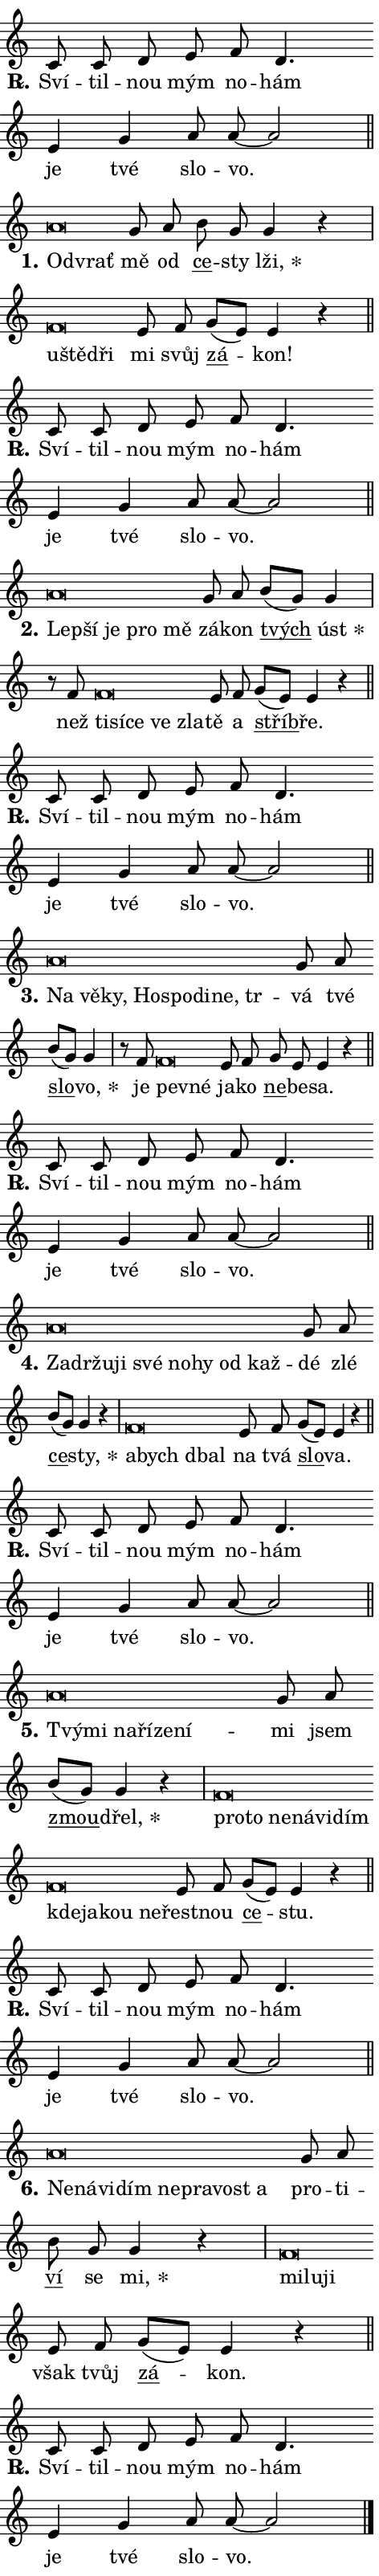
\version "2.24.0"
\header { tagline = "" }
\paper {
  indent = 0\cm
  top-margin = 0\cm
  right-margin = 0.13\cm % to fit lyric hyphens
  bottom-margin = 0\cm
  left-margin = 0\cm
  paper-width = 8\cm
  page-breaking = #ly:one-page-breaking
  system-system-spacing.basic-distance = #11
  score-system-spacing.basic-distance = #11
  ragged-last = ##f
}


%% Author: Thomas Morley
%% https://lists.gnu.org/archive/html/lilypond-user/2020-05/msg00002.html
#(define (line-position grob)
"Returns position of @var[grob} in current system:
   @code{'start}, if at first time-step
   @code{'end}, if at last time-step
   @code{'middle} otherwise
"
  (let* ((col (ly:item-get-column grob))
         (ln (ly:grob-object col 'left-neighbor))
         (rn (ly:grob-object col 'right-neighbor))
         (col-to-check-left (if (ly:grob? ln) ln col))
         (col-to-check-right (if (ly:grob? rn) rn col))
         (break-dir-left
           (and
             (ly:grob-property col-to-check-left 'non-musical #f)
             (ly:item-break-dir col-to-check-left)))
         (break-dir-right
           (and
             (ly:grob-property col-to-check-right 'non-musical #f)
             (ly:item-break-dir col-to-check-right))))
        (cond ((eqv? 1 break-dir-left) 'start)
              ((eqv? -1 break-dir-right) 'end)
              (else 'middle))))

#(define (tranparent-at-line-position vctor)
  (lambda (grob)
  "Relying on @code{line-position} select the relevant enry from @var{vctor}.
Used to determine transparency,"
    (case (line-position grob)
      ((end) (not (vector-ref vctor 0)))
      ((middle) (not (vector-ref vctor 1)))
      ((start) (not (vector-ref vctor 2))))))

noteHeadBreakVisibility =
#(define-music-function (break-visibility)(vector?)
"Makes @code{NoteHead}s transparent relying on @var{break-visibility}"
#{
  \override NoteHead.transparent =
    #(tranparent-at-line-position break-visibility)
#})

#(define delete-ledgers-for-transparent-note-heads
  (lambda (grob)
    "Reads whether a @code{NoteHead} is transparent.
If so this @code{NoteHead} is removed from @code{'note-heads} from
@var{grob}, which is supposed to be @code{LedgerLineSpanner}.
As a result ledgers are not printed for this @code{NoteHead}"
    (let* ((nhds-array (ly:grob-object grob 'note-heads))
           (nhds-list
             (if (ly:grob-array? nhds-array)
                 (ly:grob-array->list nhds-array)
                 '()))
           ;; Relies on the transparent-property being done before
           ;; Staff.LedgerLineSpanner.after-line-breaking is executed.
           ;; This is fragile ...
           (to-keep
             (remove
               (lambda (nhd)
                 (ly:grob-property nhd 'transparent #f))
               nhds-list)))
      ;; TODO find a better method to iterate over grob-arrays, similiar
      ;; to filter/remove etc for lists
      ;; For now rebuilt from scratch
      (set! (ly:grob-object grob 'note-heads)  '())
      (for-each
        (lambda (nhd)
          (ly:pointer-group-interface::add-grob grob 'note-heads nhd))
        to-keep))))

squashNotes = {
  \override NoteHead.X-extent = #'(-0.2 . 0.2)
  \override NoteHead.Y-extent = #'(-0.75 . 0)
  \override NoteHead.stencil =
    #(lambda (grob)
       (let ((pos (ly:grob-property grob 'staff-position)))
         (begin
           (if (< pos -7) (display "ERROR: Lower brevis then expected\n") (display ""))
           (if (<= pos -6) ly:text-interface::print ly:note-head::print))))
}
unSquashNotes = {
  \revert NoteHead.X-extent
  \revert NoteHead.Y-extent
  \revert NoteHead.stencil
}

hideNotes = \noteHeadBreakVisibility #begin-of-line-visible
unHideNotes = \noteHeadBreakVisibility #all-visible

% work-around for resetting accidentals
% https://lilypond.org/doc/v2.23/Documentation/notation/displaying-rhythms#unmetered-music
cadenzaMeasure = {
  \cadenzaOff
  \partial 1024 s1024
  \cadenzaOn
}

#(define-markup-command (accent layout props text) (markup?)
  "Underline accented syllable"
  (interpret-markup layout props
    #{\markup \override #'(offset . 4.3) \underline { #text }#}))

responsum = \markup \concat {
  "R" \hspace #-1.05 \path #0.1 #'((moveto 0 0.07) (lineto 0.9 0.8)) \hspace #0.05 "."
}

spaceSize = #0.6828661417322834 % exact space size for TeX Gyre Schola

\layout {
  \context {
    \Staff
    \remove "Time_signature_engraver"
    \override LedgerLineSpanner.after-line-breaking = #delete-ledgers-for-transparent-note-heads
  }
  \context {
    \Lyrics {
      \override LyricSpace.minimum-distance = \spaceSize
      \override LyricText.font-name = #"TeX Gyre Schola"
      \override LyricText.font-size = 1
      \override StanzaNumber.font-name = #"TeX Gyre Schola Bold"
      \override StanzaNumber.font-size = 1
    }
  }
  \context {
    \Score 
    \override NoteHead.text =
      #(lambda (grob) 
        (let ((pos (ly:grob-property grob 'staff-position)))
          #{\markup {
            \combine
              \halign #-0.55 \raise #(if (= pos -6) 0 0.5) \override #'(thickness . 2) \draw-line #'(3.2 . 0)
              \musicglyph "noteheads.sM1"
          }#}))
  }
}

% magnetic-lyrics.ily
%
%   written by
%     Jean Abou Samra <jean@abou-samra.fr>
%     Werner Lemberg <wl@gnu.org>
%
%   adapted by
%     Jiri Hon <jiri.hon@gmail.com>
%
% Version 2022-Apr-15

% https://www.mail-archive.com/lilypond-user@gnu.org/msg149350.html

#(define (Left_hyphen_pointer_engraver context)
   "Collect syllable-hyphen-syllable occurrences in lyrics and store
them in properties.  This engraver only looks to the left.  For
example, if the lyrics input is @code{foo -- bar}, it does the
following.

@itemize @bullet
@item
Set the @code{text} property of the @code{LyricHyphen} grob between
@q{foo} and @q{bar} to @code{foo}.

@item
Set the @code{left-hyphen} property of the @code{LyricText} grob with
text @q{foo} to the @code{LyricHyphen} grob between @q{foo} and
@q{bar}.
@end itemize

Use this auxiliary engraver in combination with the
@code{lyric-@/text::@/apply-@/magnetic-@/offset!} hook."
   (let ((hyphen #f)
         (text #f))
     (make-engraver
      (acknowledgers
       ((lyric-syllable-interface engraver grob source-engraver)
        (set! text grob)))
      (end-acknowledgers
       ((lyric-hyphen-interface engraver grob source-engraver)
        ;(when (not (grob::has-interface grob 'lyric-space-interface))
          (set! hyphen grob)));)
      ((stop-translation-timestep engraver)
       (when (and text hyphen)
         (ly:grob-set-object! text 'left-hyphen hyphen))
       (set! text #f)
       (set! hyphen #f)))))

#(define (lyric-text::apply-magnetic-offset! grob)
   "If the space between two syllables is less than the value in
property @code{LyricText@/.details@/.squash-threshold}, move the right
syllable to the left so that it gets concatenated with the left
syllable.

Use this function as a hook for
@code{LyricText@/.after-@/line-@/breaking} if the
@code{Left_@/hyphen_@/pointer_@/engraver} is active."
   (let ((hyphen (ly:grob-object grob 'left-hyphen #f)))
     (when hyphen
       (let ((left-text (ly:spanner-bound hyphen LEFT)))
         (when (grob::has-interface left-text 'lyric-syllable-interface)
           (let* ((common (ly:grob-common-refpoint grob left-text X))
                  (this-x-ext (ly:grob-extent grob common X))
                  (left-x-ext
                   (begin
                     ;; Trigger magnetism for left-text.
                     (ly:grob-property left-text 'after-line-breaking)
                     (ly:grob-extent left-text common X)))
                  ;; `delta` is the gap width between two syllables.
                  (delta (- (interval-start this-x-ext)
                            (interval-end left-x-ext)))
                  (details (ly:grob-property grob 'details))
                  (threshold (assoc-get 'squash-threshold details 0.2)))
             (when (< delta threshold)
               (let* (;; We have to manipulate the input text so that
                      ;; ligatures crossing syllable boundaries are not
                      ;; disabled.  For languages based on the Latin
                      ;; script this is essentially a beautification.
                      ;; However, for non-Western scripts it can be a
                      ;; necessity.
                      (lt (ly:grob-property left-text 'text))
                      (rt (ly:grob-property grob 'text))
                      (is-space (grob::has-interface hyphen 'lyric-space-interface))
                      (space (if is-space " " ""))
                      (extra-delta (if is-space spaceSize 0))
                      ;; Append new syllable.
                      (ltrt-space (if (and (string? lt) (string? rt))
                                (string-append lt space rt)
                                (make-concat-markup (list lt space rt))))
                      ;; Right-align `ltrt` to the right side.
                      (ltrt-space-markup (grob-interpret-markup
                               grob
                               (make-translate-markup
                                (cons (interval-length this-x-ext) 0)
                                (make-right-align-markup ltrt-space)))))
                 (begin
                   ;; Don't print `left-text`.
                   (ly:grob-set-property! left-text 'stencil #f)
                   ;; Set text and stencil (which holds all collected
                   ;; syllables so far) and shift it to the left.
                   (ly:grob-set-property! grob 'text ltrt-space)
                   (ly:grob-set-property! grob 'stencil ltrt-space-markup)
                   (ly:grob-translate-axis! grob (- (- delta extra-delta)) X))))))))))


#(define (lyric-hyphen::displace-bounds-first grob)
   ;; Make very sure this callback isn't triggered too early.
   (let ((left (ly:spanner-bound grob LEFT))
         (right (ly:spanner-bound grob RIGHT)))
     (ly:grob-property left 'after-line-breaking)
     (ly:grob-property right 'after-line-breaking)
     (ly:lyric-hyphen::print grob)))

squashThreshold = #0.4

\layout {
  \context {
    \Lyrics
    \consists #Left_hyphen_pointer_engraver
    \override LyricText.after-line-breaking =
      #lyric-text::apply-magnetic-offset!
    \override LyricHyphen.stencil = #lyric-hyphen::displace-bounds-first
    \override LyricText.details.squash-threshold = \squashThreshold
    \override LyricHyphen.minimum-distance = 0
    \override LyricHyphen.minimum-length = \squashThreshold
  }
}

squashText = \override LyricText.details.squash-threshold = 9999
unSquashText = \override LyricText.details.squash-threshold = \squashThreshold

leftText = \override LyricText.self-alignment-X = #LEFT
unLeftText = \revert LyricText.self-alignment-X

starOffset = #(lambda (grob) 
                (let ((x_offset (ly:self-alignment-interface::aligned-on-x-parent grob)))
                  (if (= x_offset 0) 0 (+ x_offset 1.2))))

star = #(define-music-function (syllable)(string?)
"Append star separator at the end of a syllable"
#{
  \once \override LyricText.X-offset = #starOffset
  \lyricmode { \markup {
    #syllable
    \override #'((font-name . "TeX Gyre Schola Bold")) \hspace #0.2 \lower #0.65 \larger "*"
  } }
#})

starAccent = #(define-music-function (syllable)(string?)
"Append star separator at the end of a syllable and make accent"
#{
  \once \override LyricText.X-offset = #starOffset
  \lyricmode { \markup {
    \accent #syllable
    \override #'((font-name . "TeX Gyre Schola Bold")) \hspace #0.2 \lower #0.65 \larger "*"
  } }
#})

breath = #(define-music-function (syllable)(string?)
"Append breathing indicator at the end of a syllable"
#{
  \lyricmode { \markup { #syllable "+" } }
#})

optionalBreath = #(define-music-function (syllable)(string?)
"Append optional breathing indicator at the end of a syllable"
#{
  \lyricmode { \markup { #syllable "(+)" } }
#})


\score {
    <<
        \new Voice = "melody" { \cadenzaOn \key c \major \relative { c'8 c d e f d4. \bar "" e4 g a8 a~ a2 \cadenzaMeasure \bar "||" \break } }
        \new Lyrics \lyricsto "melody" { \lyricmode { \set stanza = \responsum
Sví -- til -- nou mým no -- hám je tvé slo -- vo. } }
    >>
    \layout {}
}

\score {
    <<
        \new Voice = "melody" { \cadenzaOn \key c \major \relative { \squashNotes a'\breve*1/16 \hideNotes \breve*1/16 \bar "" \unHideNotes \unSquashNotes g8 a \bar "" b g g4 r \cadenzaMeasure \bar "|" \squashNotes f\breve*1/16 \hideNotes \breve*1/16 \breve*1/16 \bar "" \unHideNotes \unSquashNotes e8 f \bar "" g[( e)] e4 r \cadenzaMeasure \bar "||" \break } }
        \new Lyrics \lyricsto "melody" { \lyricmode { \set stanza = "1."
\leftText Od -- \squashText vrať \unLeftText \unSquashText mě od \markup \accent ce -- sty \star lži, \leftText u -- \squashText ště -- dři \unLeftText \unSquashText mi svůj \markup \accent zá -- kon! } }
    >>
    \layout {}
}

\score {
    <<
        \new Voice = "melody" { \cadenzaOn \key c \major \relative { c'8 c d e f d4. \bar "" e4 g a8 a~ a2 \cadenzaMeasure \bar "||" \break } }
        \new Lyrics \lyricsto "melody" { \lyricmode { \set stanza = \responsum
Sví -- til -- nou mým no -- hám je tvé slo -- vo. } }
    >>
    \layout {}
}

\score {
    <<
        \new Voice = "melody" { \cadenzaOn \key c \major \relative { \squashNotes a'\breve*1/16 \hideNotes \breve*1/16 \bar "" \breve*1/16 \bar "" \breve*1/16 \breve*1/16 \bar "" \unHideNotes \unSquashNotes g8 a \bar "" b[( g)] g4 \cadenzaMeasure \bar "|" r8 f8 \squashNotes f\breve*1/16 \hideNotes \breve*1/16 \bar "" \breve*1/16 \bar "" \breve*1/16 \breve*1/16 \bar "" \unHideNotes \unSquashNotes e8 f \bar "" g[( e)] e4 r \cadenzaMeasure \bar "||" \break } }
        \new Lyrics \lyricsto "melody" { \lyricmode { \set stanza = "2."
\leftText Lep -- \squashText ší je pro mě \unLeftText \unSquashText zá -- kon \markup \accent tvých \star úst než \leftText ti -- \squashText sí -- ce ve zla -- \unLeftText \unSquashText tě a \markup \accent stříb -- ře. } }
    >>
    \layout {}
}

\score {
    <<
        \new Voice = "melody" { \cadenzaOn \key c \major \relative { c'8 c d e f d4. \bar "" e4 g a8 a~ a2 \cadenzaMeasure \bar "||" \break } }
        \new Lyrics \lyricsto "melody" { \lyricmode { \set stanza = \responsum
Sví -- til -- nou mým no -- hám je tvé slo -- vo. } }
    >>
    \layout {}
}

\score {
    <<
        \new Voice = "melody" { \cadenzaOn \key c \major \relative { \squashNotes a'\breve*1/16 \hideNotes \breve*1/16 \bar "" \breve*1/16 \bar "" \breve*1/16 \bar "" \breve*1/16 \bar "" \breve*1/16 \bar "" \breve*1/16 \breve*1/16 \bar "" \unHideNotes \unSquashNotes g8 a \bar "" b[( g)] g4 \cadenzaMeasure \bar "|" r8 f8 \squashNotes f\breve*1/16 \hideNotes \breve*1/16 \bar "" \unHideNotes \unSquashNotes e8 f \bar "" g e e4 r \cadenzaMeasure \bar "||" \break } }
        \new Lyrics \lyricsto "melody" { \lyricmode { \set stanza = "3."
\leftText Na \squashText vě -- ky, Ho -- spo -- di -- ne, tr -- \unLeftText \unSquashText vá tvé \markup \accent slo -- \star vo, je \leftText pev -- \squashText né \unLeftText \unSquashText ja -- ko \markup \accent ne -- be -- sa. } }
    >>
    \layout {}
}

\score {
    <<
        \new Voice = "melody" { \cadenzaOn \key c \major \relative { c'8 c d e f d4. \bar "" e4 g a8 a~ a2 \cadenzaMeasure \bar "||" \break } }
        \new Lyrics \lyricsto "melody" { \lyricmode { \set stanza = \responsum
Sví -- til -- nou mým no -- hám je tvé slo -- vo. } }
    >>
    \layout {}
}

\score {
    <<
        \new Voice = "melody" { \cadenzaOn \key c \major \relative { \squashNotes a'\breve*1/16 \hideNotes \breve*1/16 \bar "" \breve*1/16 \bar "" \breve*1/16 \bar "" \breve*1/16 \bar "" \breve*1/16 \bar "" \breve*1/16 \bar "" \breve*1/16 \breve*1/16 \bar "" \unHideNotes \unSquashNotes g8 a \bar "" b[( g)] g4 r \cadenzaMeasure \bar "|" \squashNotes f\breve*1/16 \hideNotes \breve*1/16 \breve*1/16 \bar "" \unHideNotes \unSquashNotes e8 f \bar "" g[( e)] e4 r \cadenzaMeasure \bar "||" \break } }
        \new Lyrics \lyricsto "melody" { \lyricmode { \set stanza = "4."
\leftText Za -- \squashText dr -- žu -- ji své no -- hy od kaž -- \unLeftText \unSquashText dé zlé \markup \accent ce -- \star sty, \leftText a -- \squashText bych dbal \unLeftText \unSquashText na tvá \markup \accent slo -- va. } }
    >>
    \layout {}
}

\score {
    <<
        \new Voice = "melody" { \cadenzaOn \key c \major \relative { c'8 c d e f d4. \bar "" e4 g a8 a~ a2 \cadenzaMeasure \bar "||" \break } }
        \new Lyrics \lyricsto "melody" { \lyricmode { \set stanza = \responsum
Sví -- til -- nou mým no -- hám je tvé slo -- vo. } }
    >>
    \layout {}
}

\score {
    <<
        \new Voice = "melody" { \cadenzaOn \key c \major \relative { \squashNotes a'\breve*1/16 \hideNotes \breve*1/16 \bar "" \breve*1/16 \bar "" \breve*1/16 \bar "" \breve*1/16 \breve*1/16 \bar "" \unHideNotes \unSquashNotes g8 a \bar "" b[( g)] g4 r \cadenzaMeasure \bar "|" \squashNotes f\breve*1/16 \hideNotes \breve*1/16 \bar "" \breve*1/16 \bar "" \breve*1/16 \bar "" \breve*1/16 \bar "" \breve*1/16 \bar "" \breve*1/16 \bar "" \breve*1/16 \bar "" \breve*1/16 \breve*1/16 \bar "" \unHideNotes \unSquashNotes e8 f \bar "" g[( e)] e4 r \cadenzaMeasure \bar "||" \break } }
        \new Lyrics \lyricsto "melody" { \lyricmode { \set stanza = "5."
\leftText Tvý -- \squashText mi na -- ří -- ze -- ní -- \unLeftText \unSquashText mi jsem \markup \accent zmou -- \star dřel, \leftText pro -- \squashText to ne -- ná -- vi -- dím kde -- ja -- kou ne -- \unLeftText \unSquashText řest -- nou \markup \accent ce -- stu. } }
    >>
    \layout {}
}

\score {
    <<
        \new Voice = "melody" { \cadenzaOn \key c \major \relative { c'8 c d e f d4. \bar "" e4 g a8 a~ a2 \cadenzaMeasure \bar "||" \break } }
        \new Lyrics \lyricsto "melody" { \lyricmode { \set stanza = \responsum
Sví -- til -- nou mým no -- hám je tvé slo -- vo. } }
    >>
    \layout {}
}

\score {
    <<
        \new Voice = "melody" { \cadenzaOn \key c \major \relative { \squashNotes a'\breve*1/16 \hideNotes \breve*1/16 \bar "" \breve*1/16 \bar "" \breve*1/16 \bar "" \breve*1/16 \bar "" \breve*1/16 \bar "" \breve*1/16 \breve*1/16 \bar "" \unHideNotes \unSquashNotes g8 a \bar "" b g g4 r \cadenzaMeasure \bar "|" \squashNotes f\breve*1/16 \hideNotes \breve*1/16 \breve*1/16 \bar "" \unHideNotes \unSquashNotes e8 f \bar "" g[( e)] e4 r \cadenzaMeasure \bar "||" \break } }
        \new Lyrics \lyricsto "melody" { \lyricmode { \set stanza = "6."
\leftText Ne -- \squashText ná -- vi -- dím ne -- pra -- vost a \unLeftText \unSquashText pro -- ti -- \markup \accent ví se \star mi, \leftText mi -- \squashText lu -- ji \unLeftText \unSquashText však tvůj \markup \accent zá -- kon. } }
    >>
    \layout {}
}

\score {
    <<
        \new Voice = "melody" { \cadenzaOn \key c \major \relative { c'8 c d e f d4. \bar "" e4 g a8 a~ a2 \cadenzaMeasure \bar "||" \break } \bar "|." }
        \new Lyrics \lyricsto "melody" { \lyricmode { \set stanza = \responsum
Sví -- til -- nou mým no -- hám je tvé slo -- vo. } }
    >>
    \layout {}
}
